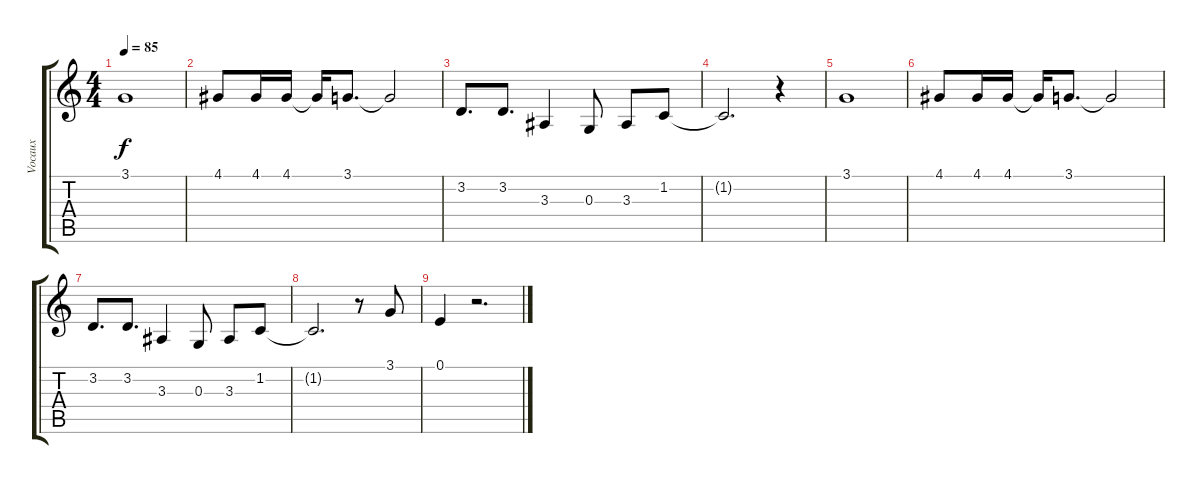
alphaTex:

\track ("Vocaux" "Vocaux") {instrument oboe}
\staff {score tabs}
\tuning (E4 B3 G3 D3 A2 E2) {hide}
\ts (4 4)
\tempo 85
\clef g2
\ks c
3.1.1{dy f} |
4.1.8 4.1.16 4.1.16 4.1{t}.16 3.1.8{d} 3.1{t}.2 |
3.2.8{d} 3.2.8{d} 3.3.4 0.3.8 3.3.8 1.2.8 |
1.2{t}.2{d} r.4 |
3.1.1 |
4.1.8 4.1.16 4.1.16 4.1{t}.16 3.1.8{d} 3.1{t}.2 |
3.2.8{d} 3.2.8{d} 3.3.4 0.3.8 3.3.8 1.2.8 |
1.2{t}.2{d} r.8 3.1.8 |
0.1.4 r.2{d}
